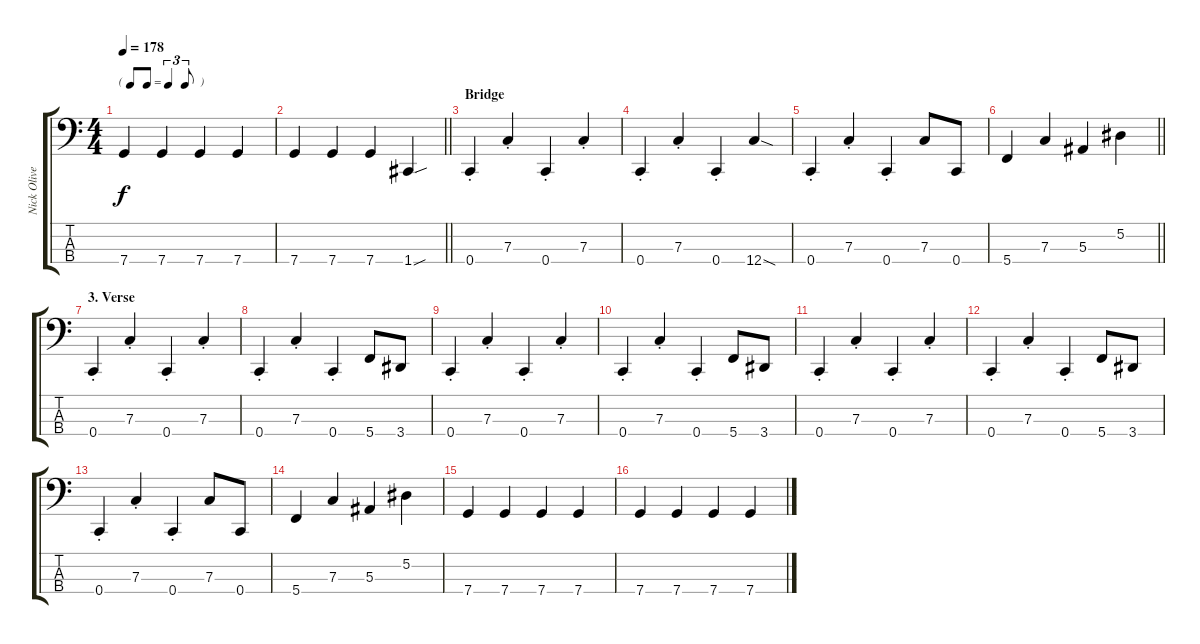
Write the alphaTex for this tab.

\track ("Nick Oliveri" "Nick Olive") {instrument electricbasspick}
\staff {score tabs}
\tuning (Eb2 Bb1 F1 C1) {hide}
\ts (4 4)
\tf triplet8th
\tempo 178
\clef f4
\ks c
7.4.4{dy f} 7.4.4 7.4.4 7.4.4 |
\barLineRight lightlight
7.4.4 7.4.4 7.4.4 1.4{sou}.4 |
\section ("" "Bridge")
0.4{st}.4 7.3{st}.4 0.4{st}.4 7.3{st}.4 |
0.4{st}.4 7.3{st}.4 0.4{st}.4 12.4{sod}.4 |
0.4{st}.4 7.3{st}.4 0.4{st}.4 7.3.8 0.4.8 |
\barLineRight lightlight
5.4.4 7.3.4 5.3.4 5.2.4 |
\section ("" "3. Verse")
0.4{st}.4 7.3{st}.4 0.4{st}.4 7.3{st}.4 |
0.4{st}.4 7.3{st}.4 0.4{st}.4 5.4.8 3.4.8 |
0.4{st}.4 7.3{st}.4 0.4{st}.4 7.3{st}.4 |
0.4{st}.4 7.3{st}.4 0.4{st}.4 5.4.8 3.4.8 |
0.4{st}.4 7.3{st}.4 0.4{st}.4 7.3{st}.4 |
0.4{st}.4 7.3{st}.4 0.4{st}.4 5.4.8 3.4.8 |
0.4{st}.4 7.3{st}.4 0.4{st}.4 7.3.8 0.4.8 |
5.4.4 7.3.4 5.3.4 5.2.4 |
7.4.4 7.4.4 7.4.4 7.4.4 |
7.4.4 7.4.4 7.4.4 7.4.4
